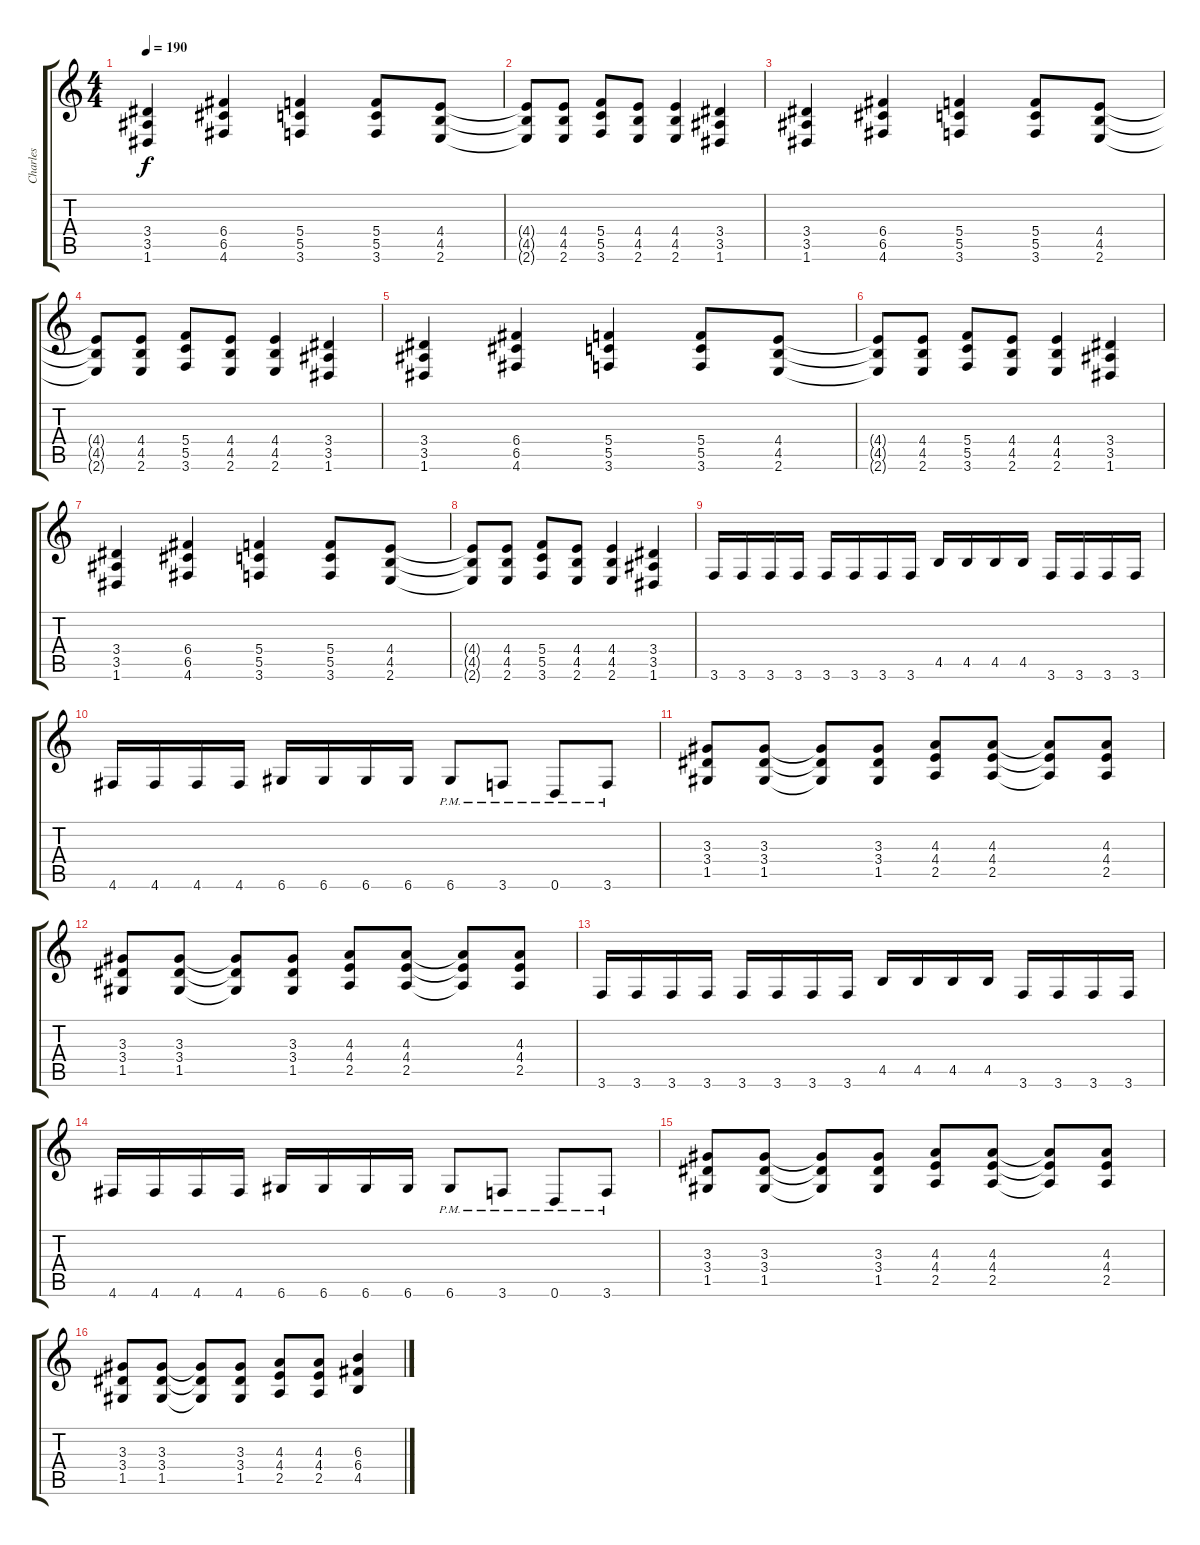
\track ("Charles" "Charles") {instrument distortionguitar}
\staff {score tabs}
\tuning (D4 A3 F3 C3 G2 D2) {hide}
\ts (4 4)
\tempo 190
\clef g2
\ks c
(3.4 3.5 1.6).4{dy f} (6.4 6.5 4.6).4 (5.4 5.5 3.6).4 (5.4 5.5 3.6).8 (4.4 4.5 2.6).8 |
(4.4{t} 4.5{t} 2.6{t}).8 (4.4 4.5 2.6).8 (5.4 5.5 3.6).8 (4.4 4.5 2.6).8 (4.4 4.5 2.6).4 (3.4 3.5 1.6).4 |
(3.4 3.5 1.6).4 (6.4 6.5 4.6).4 (5.4 5.5 3.6).4 (5.4 5.5 3.6).8 (4.4 4.5 2.6).8 |
(4.4{t} 4.5{t} 2.6{t}).8 (4.4 4.5 2.6).8 (5.4 5.5 3.6).8 (4.4 4.5 2.6).8 (4.4 4.5 2.6).4 (3.4 3.5 1.6).4 |
(3.4 3.5 1.6).4 (6.4 6.5 4.6).4 (5.4 5.5 3.6).4 (5.4 5.5 3.6).8 (4.4 4.5 2.6).8 |
(4.4{t} 4.5{t} 2.6{t}).8 (4.4 4.5 2.6).8 (5.4 5.5 3.6).8 (4.4 4.5 2.6).8 (4.4 4.5 2.6).4 (3.4 3.5 1.6).4 |
(3.4 3.5 1.6).4 (6.4 6.5 4.6).4 (5.4 5.5 3.6).4 (5.4 5.5 3.6).8 (4.4 4.5 2.6).8 |
(4.4{t} 4.5{t} 2.6{t}).8 (4.4 4.5 2.6).8 (5.4 5.5 3.6).8 (4.4 4.5 2.6).8 (4.4 4.5 2.6).4 (3.4 3.5 1.6).4 |
3.6.16 3.6.16 3.6.16 3.6.16 3.6.16 3.6.16 3.6.16 3.6.16 4.5.16 4.5.16 4.5.16 4.5.16 3.6.16 3.6.16 3.6.16 3.6.16 |
4.6.16 4.6.16 4.6.16 4.6.16 6.6.16 6.6.16 6.6.16 6.6.16 6.6{pm}.8 3.6{pm}.8 0.6{pm}.8 3.6{pm}.8 |
(3.3 3.4 1.5).8 (3.3 3.4 1.5).8 (3.3{t} 3.4{t} 1.5{t}).8 (3.3 3.4 1.5).8 (4.3 4.4 2.5).8 (4.3 4.4 2.5).8 (4.3{t} 4.4{t} 2.5{t}).8 (4.3 4.4 2.5).8 |
(3.3 3.4 1.5).8 (3.3 3.4 1.5).8 (3.3{t} 3.4{t} 1.5{t}).8 (3.3 3.4 1.5).8 (4.3 4.4 2.5).8 (4.3 4.4 2.5).8 (4.3{t} 4.4{t} 2.5{t}).8 (4.3 4.4 2.5).8 |
3.6.16 3.6.16 3.6.16 3.6.16 3.6.16 3.6.16 3.6.16 3.6.16 4.5.16 4.5.16 4.5.16 4.5.16 3.6.16 3.6.16 3.6.16 3.6.16 |
4.6.16 4.6.16 4.6.16 4.6.16 6.6.16 6.6.16 6.6.16 6.6.16 6.6{pm}.8 3.6{pm}.8 0.6{pm}.8 3.6{pm}.8 |
(3.3 3.4 1.5).8 (3.3 3.4 1.5).8 (3.3{t} 3.4{t} 1.5{t}).8 (3.3 3.4 1.5).8 (4.3 4.4 2.5).8 (4.3 4.4 2.5).8 (4.3{t} 4.4{t} 2.5{t}).8 (4.3 4.4 2.5).8 |
(3.3 3.4 1.5).8 (3.3 3.4 1.5).8 (3.3{t} 3.4{t} 1.5{t}).8 (3.3 3.4 1.5).8 (4.3 4.4 2.5).8 (4.3 4.4 2.5).8 (6.3 6.4 4.5).4
